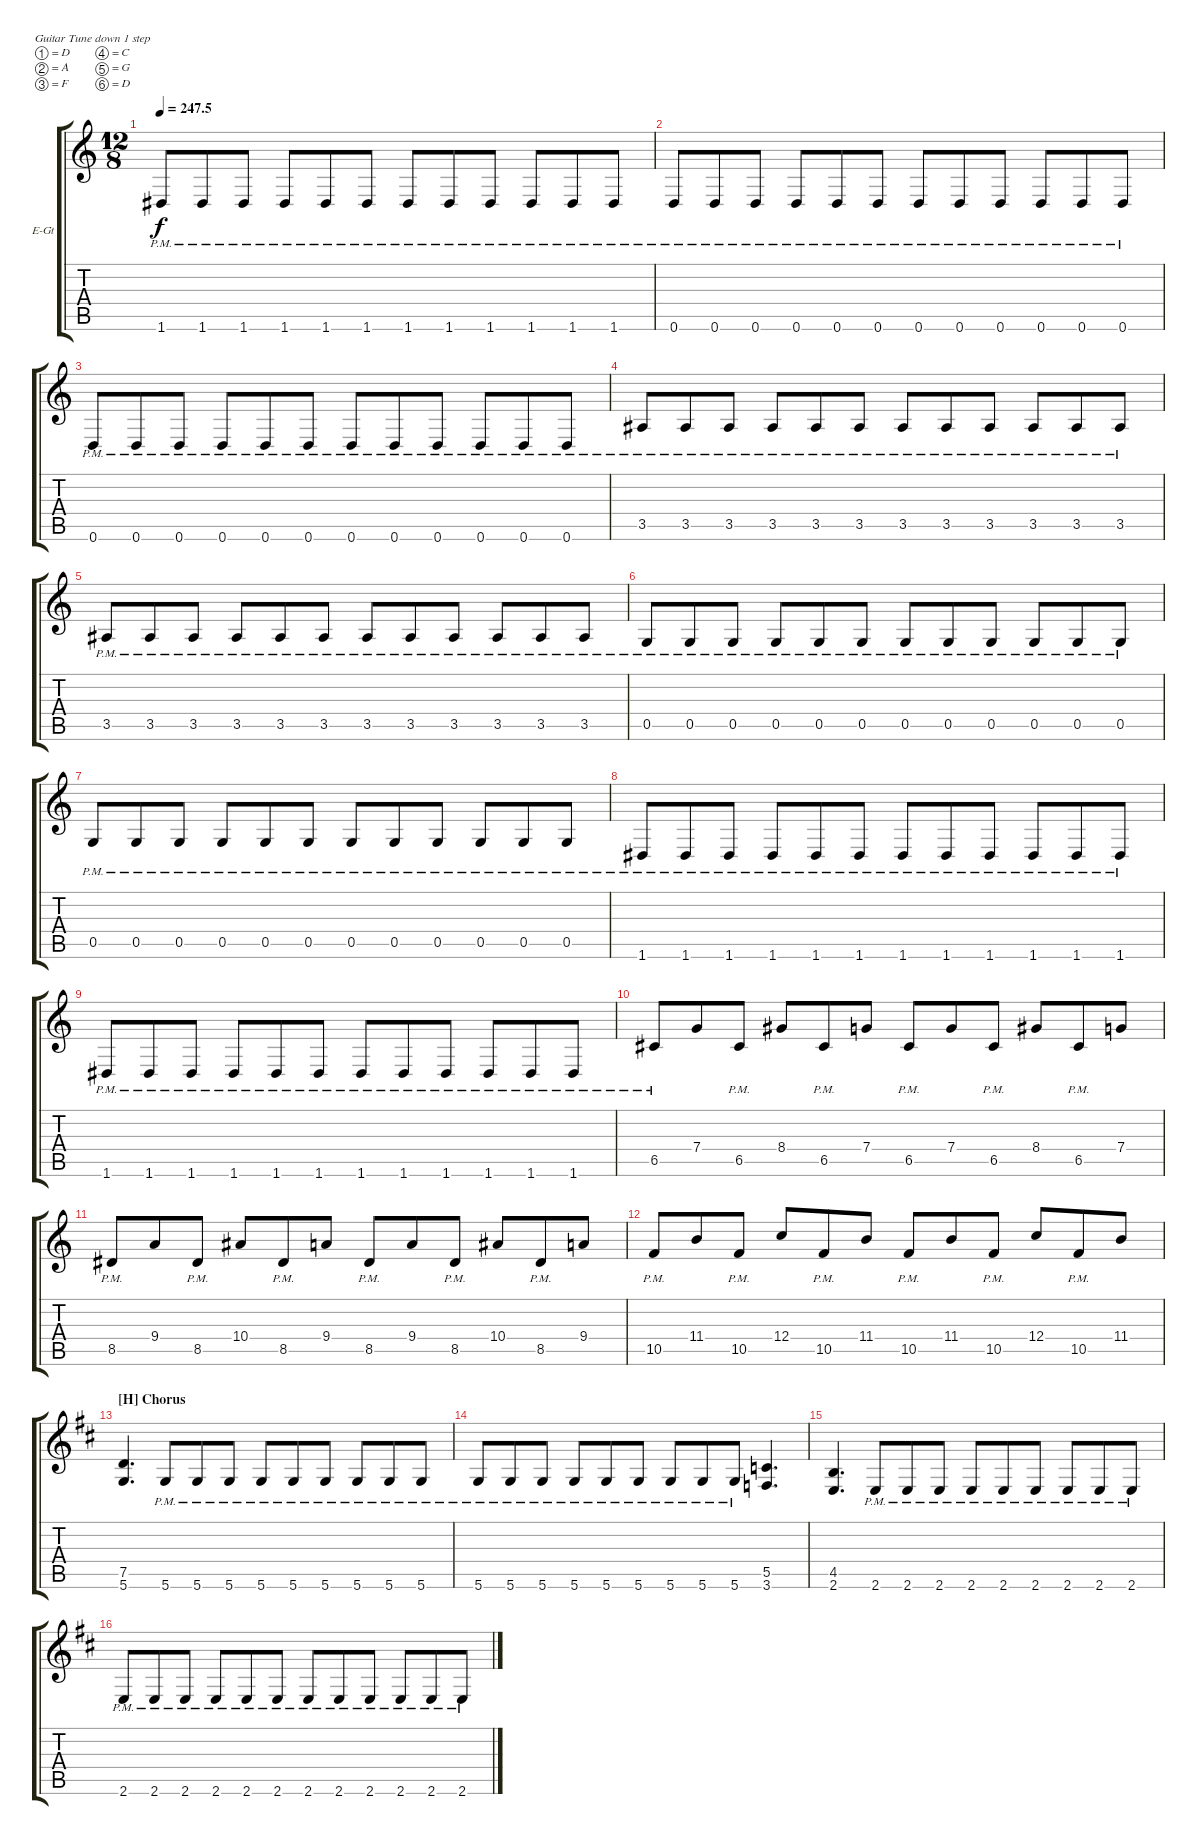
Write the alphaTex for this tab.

\bracketExtendMode groupsimilarinstruments
\firstSystemTrackNameOrientation horizontal
\otherSystemsTrackNameOrientation horizontal
\track ("Distortion Guitar" "E-Gt") {instrument acousticgrandpiano}
\staff {score tabs}
\tuning (D4 A3 F3 C3 G2 D2)
\displaytranspose 12
\ts (12 8)
\tempo
247.5
\accidentals auto
\clef g2
\ottava regular
\simile none
\ks aminor
1.6{pm}.8{dy f} 1.6{pm}.8 1.6{pm}.8 1.6{pm}.8 1.6{pm}.8 1.6{pm}.8 1.6{pm}.8 1.6{pm}.8 1.6{pm}.8 1.6{pm}.8 1.6{pm}.8 1.6{pm}.8 |
0.6{pm}.8 0.6{pm}.8 0.6{pm}.8 0.6{pm}.8 0.6{pm}.8 0.6{pm}.8 0.6{pm}.8 0.6{pm}.8 0.6{pm}.8 0.6{pm}.8 0.6{pm}.8 0.6{pm}.8 |
0.6{pm}.8 0.6{pm}.8 0.6{pm}.8 0.6{pm}.8 0.6{pm}.8 0.6{pm}.8 0.6{pm}.8 0.6{pm}.8 0.6{pm}.8 0.6{pm}.8 0.6{pm}.8 0.6{pm}.8 |
3.5{pm}.8 3.5{pm}.8 3.5{pm}.8 3.5{pm}.8 3.5{pm}.8 3.5{pm}.8 3.5{pm}.8 3.5{pm}.8 3.5{pm}.8 3.5{pm}.8 3.5{pm}.8 3.5{pm}.8 |
3.5{pm}.8 3.5{pm}.8 3.5{pm}.8 3.5{pm}.8 3.5{pm}.8 3.5{pm}.8 3.5{pm}.8 3.5{pm}.8 3.5{pm}.8 3.5{pm}.8 3.5{pm}.8 3.5{pm}.8 |
0.5{pm}.8 0.5{pm}.8 0.5{pm}.8 0.5{pm}.8 0.5{pm}.8 0.5{pm}.8 0.5{pm}.8 0.5{pm}.8 0.5{pm}.8 0.5{pm}.8 0.5{pm}.8 0.5{pm}.8 |
0.5{pm}.8 0.5{pm}.8 0.5{pm}.8 0.5{pm}.8 0.5{pm}.8 0.5{pm}.8 0.5{pm}.8 0.5{pm}.8 0.5{pm}.8 0.5{pm}.8 0.5{pm}.8 0.5{pm}.8 |
1.6{pm}.8 1.6{pm}.8 1.6{pm}.8 1.6{pm}.8 1.6{pm}.8 1.6{pm}.8 1.6{pm}.8 1.6{pm}.8 1.6{pm}.8 1.6{pm}.8 1.6{pm}.8 1.6{pm}.8 |
1.6{pm}.8 1.6{pm}.8 1.6{pm}.8 1.6{pm}.8 1.6{pm}.8 1.6{pm}.8 1.6{pm}.8 1.6{pm}.8 1.6{pm}.8 1.6{pm}.8 1.6{pm}.8 1.6{pm}.8 |
6.5{pm}.8 7.4.8 6.5{pm}.8 8.4.8 6.5{pm}.8 7.4.8 6.5{pm}.8 7.4.8 6.5{pm}.8 8.4.8 6.5{pm}.8 7.4.8 |
8.5{pm}.8 9.4.8 8.5{pm}.8 10.4.8 8.5{pm}.8 9.4.8 8.5{pm}.8 9.4.8 8.5{pm}.8 10.4.8 8.5{pm}.8 9.4.8 |
10.5{pm}.8 11.4.8 10.5{pm}.8 12.4.8 10.5{pm}.8 11.4.8 10.5{pm}.8 11.4.8 10.5{pm}.8 12.4.8 10.5{pm}.8 11.4.8 |
\section ("H" "Chorus")
\ks d
(7.5 5.6).4{d} 5.6{pm}.8 5.6{pm}.8 5.6{pm}.8 5.6{pm}.8 5.6{pm}.8 5.6{pm}.8 5.6{pm}.8 5.6{pm}.8 5.6{pm}.8 |
5.6{pm}.8 5.6{pm}.8 5.6{pm}.8 5.6{pm}.8 5.6{pm}.8 5.6{pm}.8 5.6{pm}.8 5.6{pm}.8 5.6{pm}.8 (5.5 3.6).4{d} |
(4.5 2.6).4{d} 2.6{pm}.8 2.6{pm}.8 2.6{pm}.8 2.6{pm}.8 2.6{pm}.8 2.6{pm}.8 2.6{pm}.8 2.6{pm}.8 2.6{pm}.8 |
2.6{pm}.8 2.6{pm}.8 2.6{pm}.8 2.6{pm}.8 2.6{pm}.8 2.6{pm}.8 2.6{pm}.8 2.6{pm}.8 2.6{pm}.8 2.6{pm}.8 2.6{pm}.8 2.6{pm}.8
